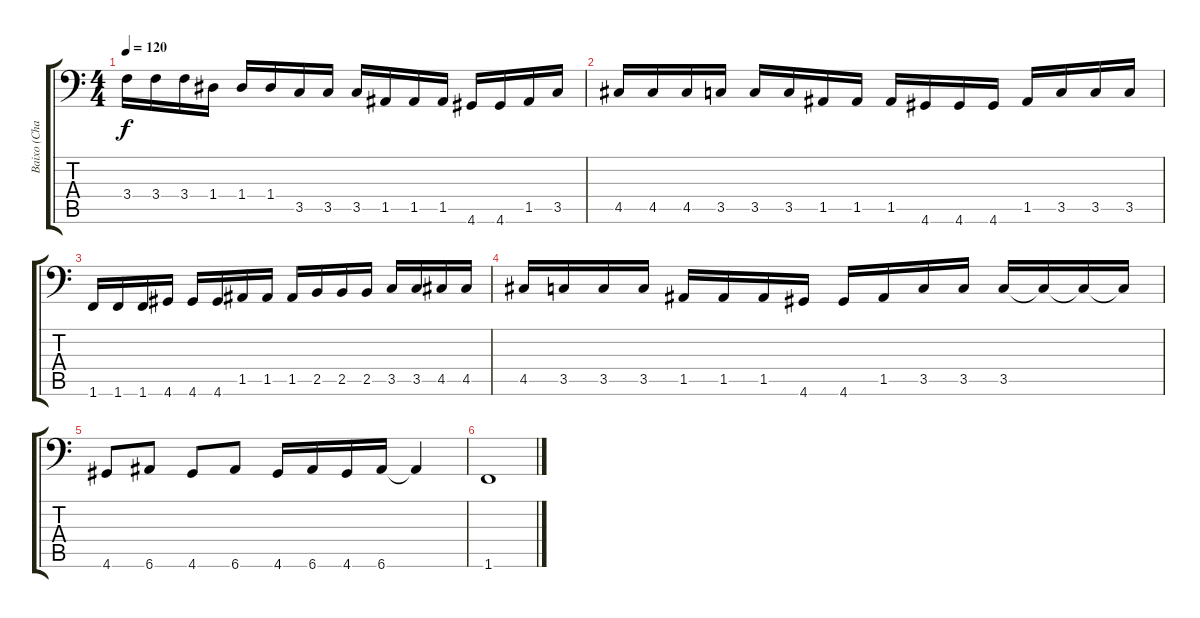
\track ("Baixo (Champignon)" "Baixo (Cha") {instrument electricbassfinger}
\staff {score tabs}
\tuning (E3 B2 G2 D2 A1 E1) {hide}
\ts (4 4)
\tempo 120
\clef f4
\ks c
3.4.16{dy f} 3.4.16 3.4.16 1.4.16 1.4.16 1.4.16 3.5.16 3.5.16 3.5.16 1.5.16 1.5.16 1.5.16 4.6.16 4.6.16 1.5.16 3.5.16 |
4.5.16 4.5.16 4.5.16 3.5.16 3.5.16 3.5.16 1.5.16 1.5.16 1.5.16 4.6.16 4.6.16 4.6.16 1.5.16 3.5.16 3.5.16 3.5.16 |
1.6.16 1.6.16 1.6.16 4.6.16 4.6.16 4.6.16 1.5.16 1.5.16 1.5.16 2.5.16 2.5.16 2.5.16 3.5.16 3.5.16 4.5.16 4.5.16 |
4.5.16 3.5.16 3.5.16 3.5.16 1.5.16 1.5.16 1.5.16 4.6.16 4.6.16 1.5.16 3.5.16 3.5.16 3.5.16 3.5{t}.16 3.5{t}.16 3.5{t}.16 |
4.6.8 6.6.8 4.6.8 6.6.8 4.6.16 6.6.16 4.6.16 6.6.16 6.6{t}.4 |
1.6.1
